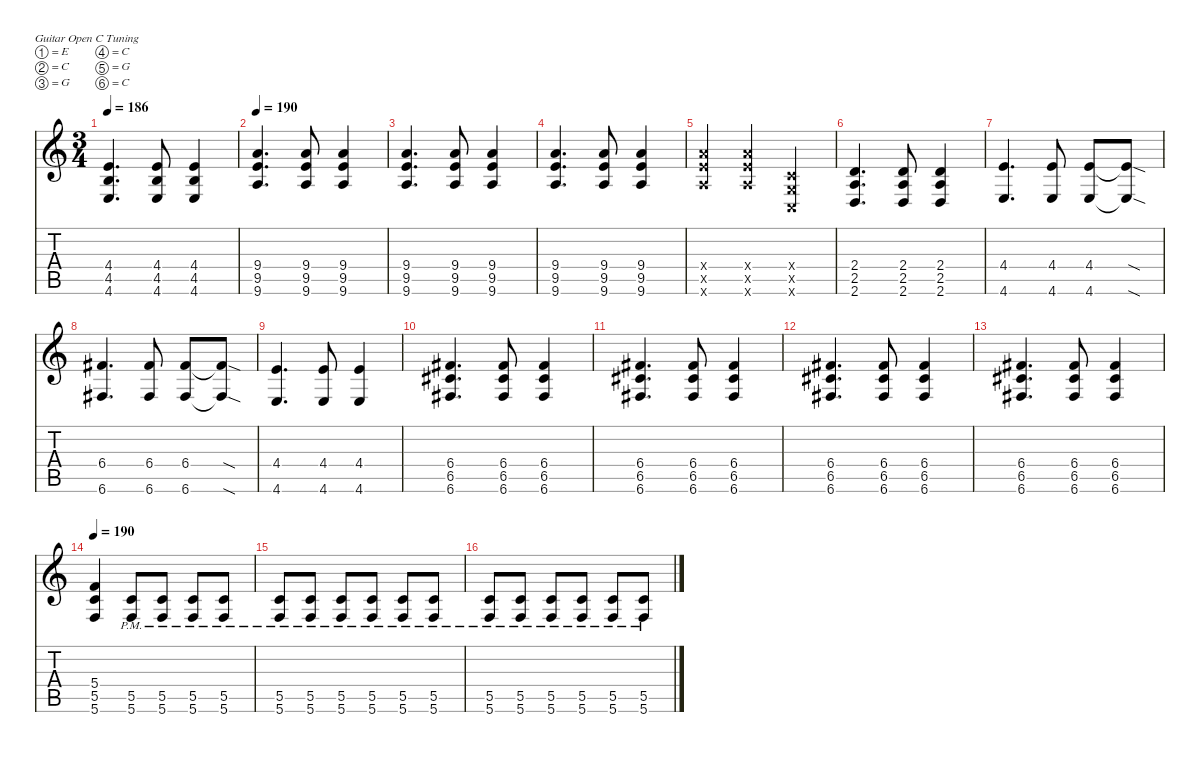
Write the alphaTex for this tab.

\defaultSystemsLayout 4
\hideDynamics
\bracketExtendMode nobrackets
\singleTrackTrackNamePolicy hidden
\multiTrackTrackNamePolicy hidden
\firstSystemTrackNameMode fullname
\otherSystemsTrackNameOrientation horizontal
\track ("Guitar 1" "dist.guit.") {defaultSystemsLayout 8 mute instrument distortionguitar}
\staff {score tabs}
\tuning (E4 C4 G3 C3 G2 C2)
\ts (3 4)
\tempo 186
\clef g2
\ks c
(4.4 4.5 4.6).4{d dy f beam Up} (4.4 4.5 4.6).8{beam Up} (4.4 4.5 4.6).4{beam Up} |
\tempo 190
(9.4 9.5 9.6).4{d beam Up} (9.4 9.5 9.6).8{beam Up} (9.4 9.5 9.6).4{beam Up} |
(9.4 9.5 9.6).4{d beam Up} (9.4 9.5 9.6).8{beam Up} (9.4 9.5 9.6).4{beam Up} |
(9.4 9.5 9.6).4{d beam Up} (9.4 9.5 9.6).8{beam Up} (9.4 9.5 9.6).4{beam Up} |
(9.4{x} 9.5{x} 9.6{x}).4{beam Up} (9.4{x} 9.5{x} 9.6{x}).4{beam Up} (0.4{x} 0.5{x} 0.6{x}).4{beam Up} |
(2.4 2.5 2.6).4{d beam Up} (2.4 2.5 2.6).8{beam Up} (2.4 2.5 2.6).4{beam Up} |
(4.4 4.6).4{d beam Up} (4.4 4.6).8{beam Up} (4.4 4.6).8{beam Up} (4.4{sod t} 4.6{sod t}).8{beam Up} |
(6.4{acc #} 6.6{acc #}).4{d beam Up} (6.4{acc #} 6.6{acc #}).8{beam Up} (6.4{acc #} 6.6{acc #}).8{beam Up} (6.4{sod t acc #} 6.6{sod t acc #}).8{beam Up} |
(4.4 4.6).4{d beam Up} (4.4 4.6).8{beam Up} (4.4 4.6).4{beam Up} |
(6.4{acc #} 6.5{acc #} 6.6{acc #}).4{d beam Up} (6.4{acc #} 6.5{acc #} 6.6{acc #}).8{beam Up} (6.4{acc #} 6.5{acc #} 6.6{acc #}).4{beam Up} |
(6.4{acc #} 6.5{acc #} 6.6{acc #}).4{d beam Up} (6.4{acc #} 6.5{acc #} 6.6{acc #}).8{beam Up} (6.4{acc #} 6.5{acc #} 6.6{acc #}).4{beam Up} |
(6.4{acc #} 6.5{acc #} 6.6{acc #}).4{d beam Up} (6.4{acc #} 6.5{acc #} 6.6{acc #}).8{beam Up} (6.4{acc #} 6.5{acc #} 6.6{acc #}).4{beam Up} |
(6.4{acc #} 6.5{acc #} 6.6{acc #}).4{d beam Up} (6.4{acc #} 6.5{acc #} 6.6{acc #}).8{beam Up} (6.4{acc #} 6.5{acc #} 6.6{acc #}).4{beam Up} |
\tempo 190
(5.4 5.5 5.6).4{beam Up} (5.5{pm} 5.6{pm}).8{beam Up} (5.5{pm} 5.6{pm}).8{beam Up} (5.5{pm} 5.6{pm}).8{beam Up} (5.5{pm} 5.6{pm}).8{beam Up} |
(5.5{pm} 5.6{pm}).8{beam Up} (5.5{pm} 5.6{pm}).8{beam Up} (5.5{pm} 5.6{pm}).8{beam Up} (5.5{pm} 5.6{pm}).8{beam Up} (5.5{pm} 5.6{pm}).8{beam Up} (5.5{pm} 5.6{pm}).8{beam Up} |
(5.5{pm} 5.6{pm}).8{beam Up} (5.5{pm} 5.6{pm}).8{beam Up} (5.5{pm} 5.6{pm}).8{beam Up} (5.5{pm} 5.6{pm}).8{beam Up} (5.5{pm} 5.6{pm}).8{beam Up} (5.5{pm} 5.6{pm}).8{beam Up}
